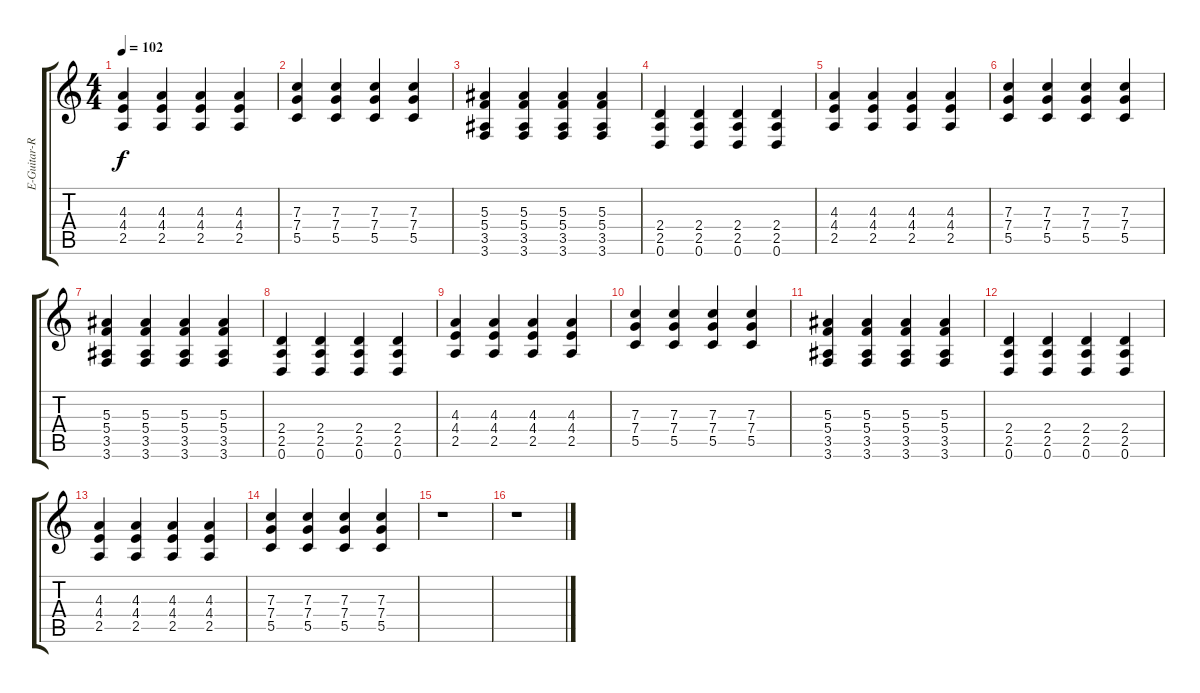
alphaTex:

\track ("E-Guitar-Right" "E-Guitar-R") {instrument distortionguitar}
\staff {score tabs}
\tuning (D4 A3 F3 C3 G2 D2) {hide}
\ts (4 4)
\tempo 102
\clef g2
\ks c
(4.3 4.4 2.5).4{dy f} (4.3 4.4 2.5).4 (4.3 4.4 2.5).4 (4.3 4.4 2.5).4 |
(7.3 7.4 5.5).4 (7.3 7.4 5.5).4 (7.3 7.4 5.5).4 (7.3 7.4 5.5).4 |
(5.3 5.4 3.5 3.6).4 (5.3 5.4 3.5 3.6).4 (5.3 5.4 3.5 3.6).4 (5.3 5.4 3.5 3.6).4 |
(2.4 2.5 0.6).4 (2.4 2.5 0.6).4 (2.4 2.5 0.6).4 (2.4 2.5 0.6).4 |
(4.3 4.4 2.5).4 (4.3 4.4 2.5).4 (4.3 4.4 2.5).4 (4.3 4.4 2.5).4 |
(7.3 7.4 5.5).4 (7.3 7.4 5.5).4 (7.3 7.4 5.5).4 (7.3 7.4 5.5).4 |
(5.3 5.4 3.5 3.6).4 (5.3 5.4 3.5 3.6).4 (5.3 5.4 3.5 3.6).4 (5.3 5.4 3.5 3.6).4 |
(2.4 2.5 0.6).4 (2.4 2.5 0.6).4 (2.4 2.5 0.6).4 (2.4 2.5 0.6).4 |
(4.3 4.4 2.5).4 (4.3 4.4 2.5).4 (4.3 4.4 2.5).4 (4.3 4.4 2.5).4 |
(7.3 7.4 5.5).4 (7.3 7.4 5.5).4 (7.3 7.4 5.5).4 (7.3 7.4 5.5).4 |
(5.3 5.4 3.5 3.6).4 (5.3 5.4 3.5 3.6).4 (5.3 5.4 3.5 3.6).4 (5.3 5.4 3.5 3.6).4 |
(2.4 2.5 0.6).4 (2.4 2.5 0.6).4 (2.4 2.5 0.6).4 (2.4 2.5 0.6).4 |
(4.3 4.4 2.5).4 (4.3 4.4 2.5).4 (4.3 4.4 2.5).4 (4.3 4.4 2.5).4 |
(7.3 7.4 5.5).4 (7.3 7.4 5.5).4 (7.3 7.4 5.5).4 (7.3 7.4 5.5).4 |
r.1 |
r.1
